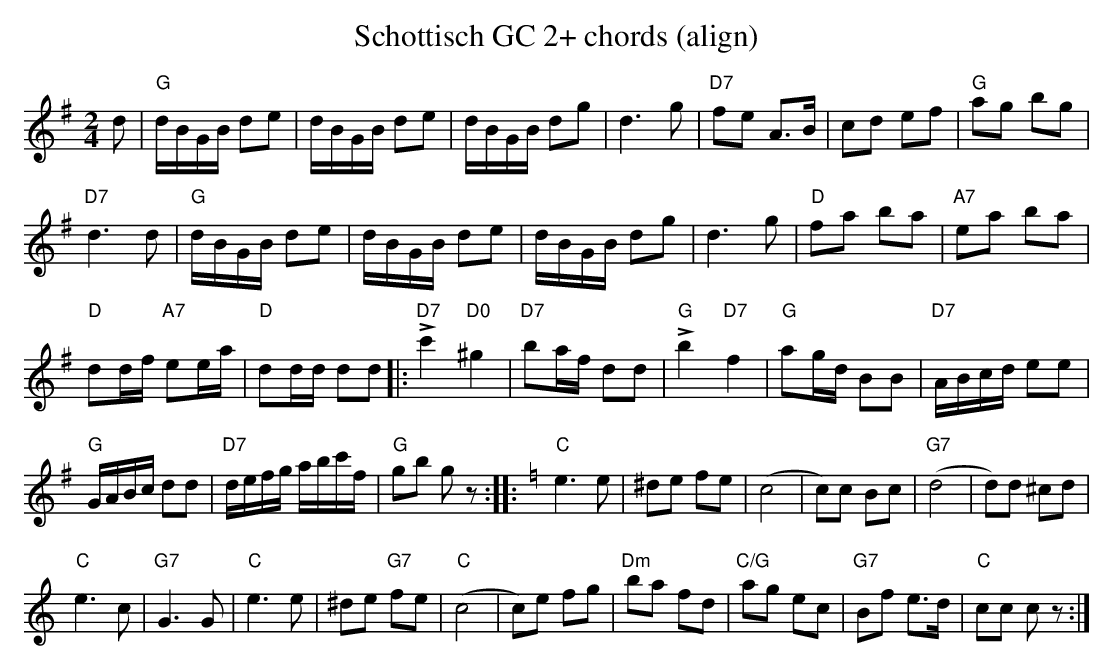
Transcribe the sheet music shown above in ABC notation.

X:1
T:Schottisch GC 2+ chords (align)
M:2/4
L:1/16
K:Gmaj%%MIDI gchordon
d2 | "G"dBGB d2e2 | dBGB d2e2 | dBGB d2g2 | d6g2 | "D7"f2e2 A3B | c2d2 e2f2 | \
"G"a2g2 b2g2 |
 "D7"d6d2 | "G"dBGB d2e2 | dBGB d2e2 | dBGB d2g2 | d6g2 | "D"f2a2 b2a2 | \
"A7"e2a2 b2a2 |
 "D"d2df "A7"e2ea | "D"d2dd d2d2 |: "D7"!>!c'4"D0"^g4 | "D7"b2af d2d2 | "G"!>!b4"D7"f4 | "G"a2gd B2B2 | \
"D7"ABcd e2e2 |
 "G"GABc d2d2 | "D7"defg abc'f | "G"g2b2 g2z2 :: [K:Cmaj] "C"e6e2 | ^d2e2 f2e2 | \
(c8 | c2)c2 B2c2 | "G7"(d8 | d2)d2 ^c2d2 |
 "C"e6c2 | "G7"G6G2 | "C"e6e2 | ^d2e2 "G7"f2e2 | \
"C"(c8 | c2)e2 f2g2 | "Dm"b2a2 f2d2 | "C/G"a2g2 e2c2 | "G7"B2f2 e3d | "C"c2c2 c2z2 :|
